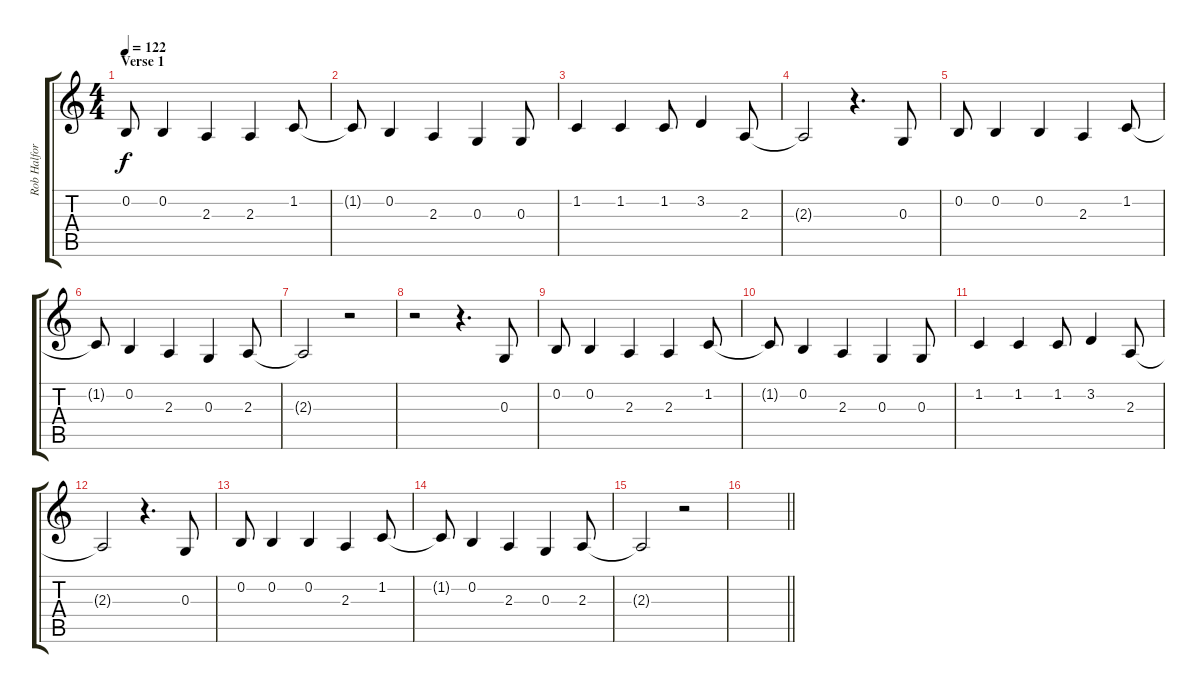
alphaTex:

\track ("Rob Halford" "Rob Halfor") {instrument trumpet}
\staff {score tabs}
\tuning (E4 B3 G3 D3 A2 E2) {hide}
\ts (4 4)
\section ("" "Verse 1")
\tempo 122
\clef g2
\ks c
0.2.8{dy f} 0.2.4 2.3.4 2.3.4 1.2.8 |
1.2{t}.8 0.2.4 2.3.4 0.3.4 0.3.8 |
1.2.4 1.2.4 1.2.8 3.2.4 2.3.8 |
2.3{t}.2 r.4{d} 0.3.8 |
0.2.8 0.2.4 0.2.4 2.3.4 1.2.8 |
1.2{t}.8 0.2.4 2.3.4 0.3.4 2.3.8 |
2.3{t}.2 r.2 |
r.2 r.4{d} 0.3.8 |
0.2.8 0.2.4 2.3.4 2.3.4 1.2.8 |
1.2{t}.8 0.2.4 2.3.4 0.3.4 0.3.8 |
1.2.4 1.2.4 1.2.8 3.2.4 2.3.8 |
2.3{t}.2 r.4{d} 0.3.8 |
0.2.8 0.2.4 0.2.4 2.3.4 1.2.8 |
1.2{t}.8 0.2.4 2.3.4 0.3.4 2.3.8 |
2.3{t}.2 r.2 |
\barLineRight lightlight
